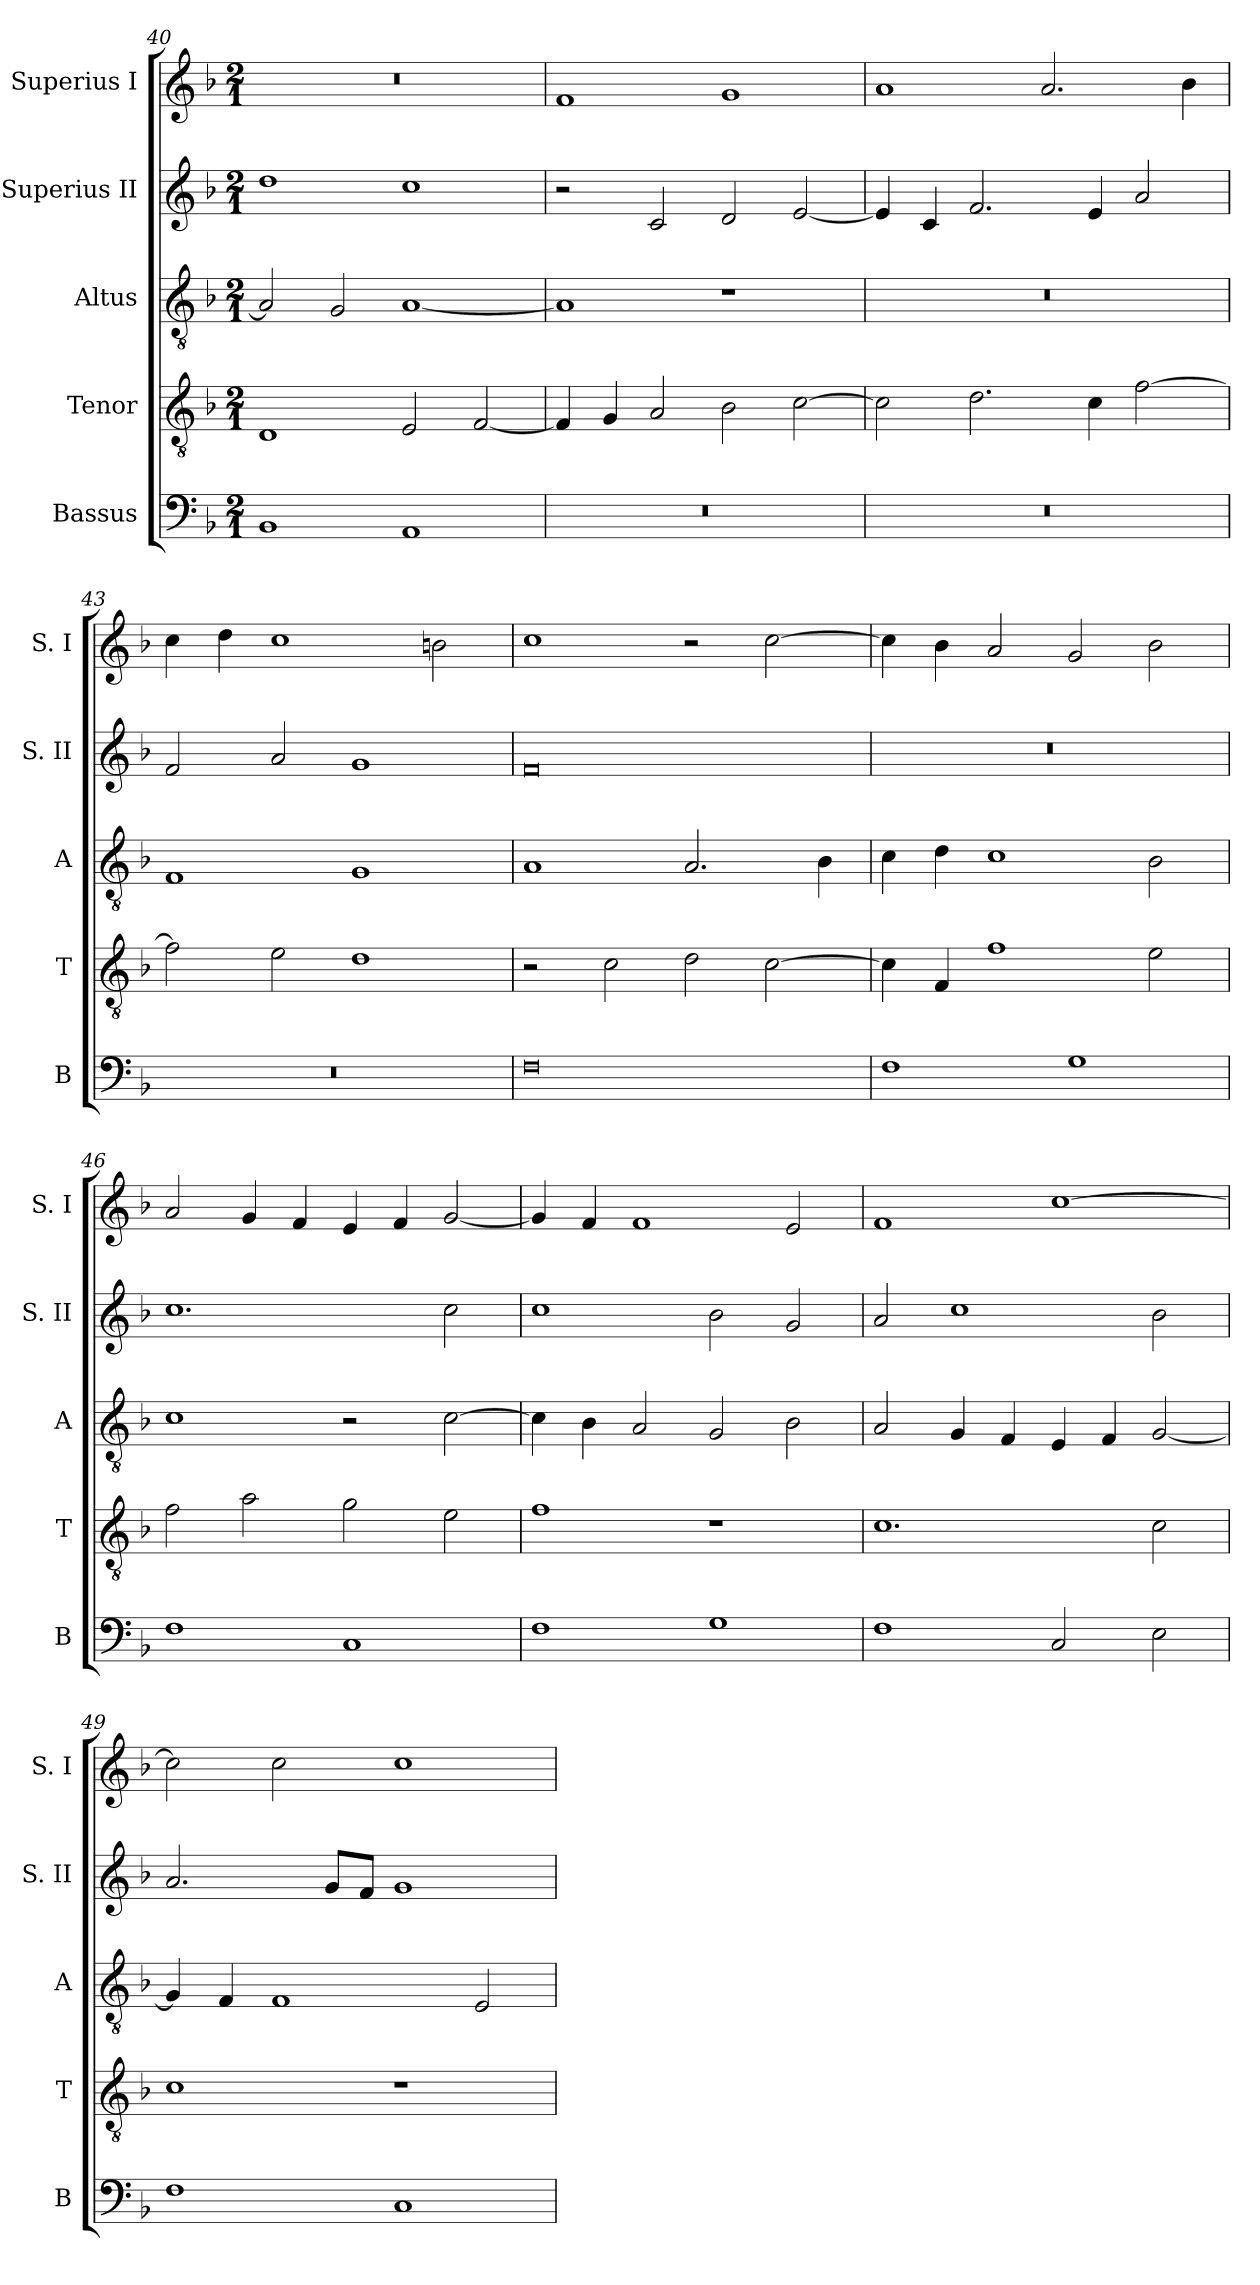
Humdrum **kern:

**kern	**kern	**kern	**kern	**kern
*part5	*part4	*part3	*part2	*part1
*staff5	*staff4	*staff3	*staff2	*staff1
*I"Bassus	*I"Tenor	*I"Altus	*I"Superius II	*I"Superius I
*I'B	*I'T	*I'A	*I'S. II	*I'S. I
*clefF4	*clefGv2	*clefGv2	*clefG2	*clefG2
*k[b-]	*k[b-]	*k[b-]	*k[b-]	*k[b-]
*F:	*F:	*F:	*F:	*F:
*M2/1	*M2/1	*M2/1	*M2/1	*M2/1
=40	=40	=40	=40	=40
1BB-	1D	2A]	1dd	0r
.	.	2G	.	.
1AA	2E	[1A	1cc	.
.	[2F	.	.	.
=41	=41	=41	=41	=41
0r	4F]	1A]	2r	1f
.	4G	.	.	.
.	2A	.	2c	.
.	2B-	1r	2d	1g
.	[2c	.	[2e	.
=42	=42	=42	=42	=42
0r	2c]	0r	4e]	1a
.	.	.	4c	.
.	2.d	.	2.f	.
.	.	.	.	2.a
.	4c	.	4e	.
.	[2f	.	2a	.
.	.	.	.	4b-
=43	=43	=43	=43	=43
0r	2f]	1F	2f	4cc
.	.	.	.	4dd
.	2e	.	2a	1cc
.	1d	1G	1g	.
.	.	.	.	2bn
=44	=44	=44	=44	=44
0F	2r	1A	0f	1cc
.	2c	.	.	.
.	2d	2.A	.	2r
.	[2c	.	.	[2cc
.	.	4B-	.	.
=45	=45	=45	=45	=45
1F	4c]	4c	0r	4cc]
.	4F	4d	.	4b-
.	1f	1c	.	2a
1G	.	.	.	2g
.	2e	2B-	.	2b-
=46	=46	=46	=46	=46
1F	2f	1c	1.cc	2a
.	2a	.	.	4g
.	.	.	.	4f
1C	2g	2r	.	4e
.	.	.	.	4f
.	2e	[2c	2cc	[2g
=47	=47	=47	=47	=47
1F	1f	4c]	1cc	4g]
.	.	4B-	.	4f
.	.	2A	.	1f
1G	1r	2G	2b-	.
.	.	2B-	2g	2e
=48	=48	=48	=48	=48
1F	1.c	2A	2a	1f
.	.	4G	1cc	.
.	.	4F	.	.
2C	.	4E	.	[1cc
.	.	4F	.	.
2E	2c	[2G	2b-	.
=49	=49	=49	=49	=49
1F	1c	4G]	2.a	2cc]
.	.	4F	.	.
.	.	1F	.	2cc
.	.	.	8gL	.
.	.	.	8fJ	.
1C	1r	.	1g	1cc
.	.	2E	.	.
=	=	=	=	=
*-	*-	*-	*-	*-
